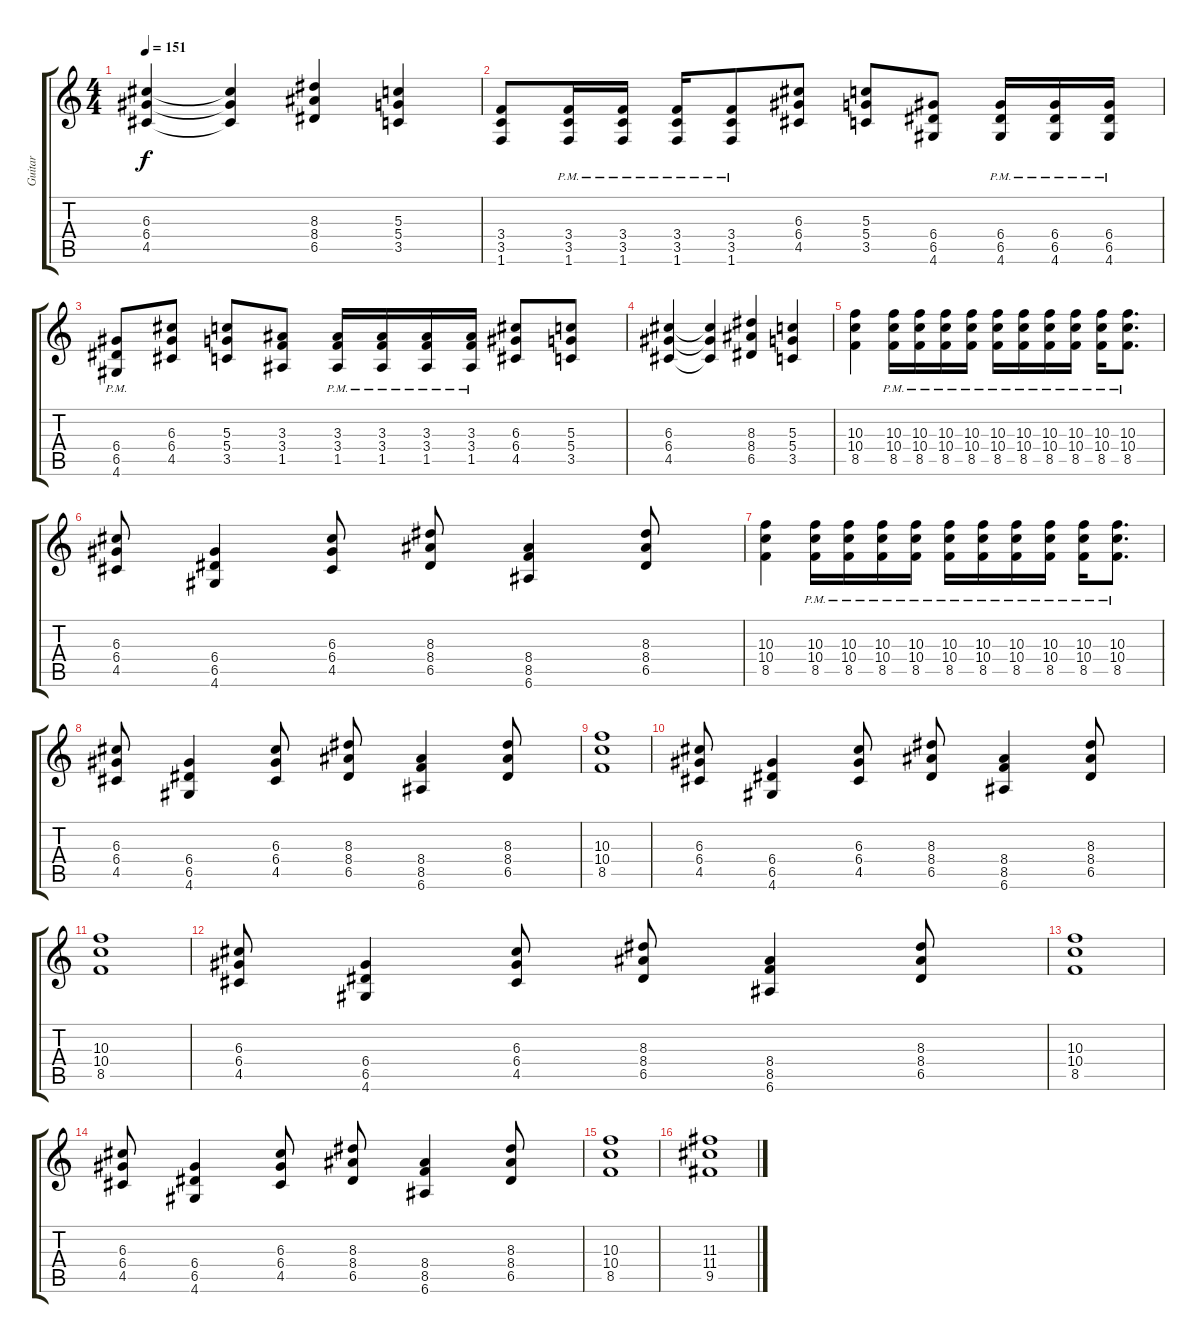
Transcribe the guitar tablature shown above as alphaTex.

\track ("Guitar" "Guitar") {instrument distortionguitar}
\staff {score tabs}
\tuning (E4 B3 G3 D3 A2 E2) {hide}
\ts (4 4)
\tempo 151
\clef g2
\ks c
(6.3 6.4 4.5).4{dy f} (6.3{t} 6.4{t} 4.5{t}).4 (8.3 8.4 6.5).4 (5.3 5.4 3.5).4 |
(3.4 3.5 1.6).8 (3.4{pm} 3.5{pm} 1.6{pm}).16 (3.4{pm} 3.5{pm} 1.6{pm}).16 (3.4{pm} 3.5{pm} 1.6{pm}).16 (3.4{pm} 3.5{pm} 1.6{pm}).8 (6.3 6.4 4.5).8 (5.3 5.4 3.5).8 (6.4 6.5 4.6).8 (6.4{pm} 6.5{pm} 4.6{pm}).16 (6.4{pm} 6.5{pm} 4.6{pm}).16 (6.4{pm} 6.5{pm} 4.6{pm}).16 |
(6.4{pm} 6.5{pm} 4.6{pm}).8 (6.3 6.4 4.5).8 (5.3 5.4 3.5).8 (3.3 3.4 1.5).8 (3.3{pm} 3.4{pm} 1.5{pm}).16 (3.3{pm} 3.4{pm} 1.5{pm}).16 (3.3{pm} 3.4{pm} 1.5{pm}).16 (3.3{pm} 3.4{pm} 1.5{pm}).16 (6.3 6.4 4.5).8 (5.3 5.4 3.5).8 |
(6.3 6.4 4.5).4 (6.3{t} 6.4{t} 4.5{t}).4 (8.3 8.4 6.5).4 (5.3 5.4 3.5).4 |
(10.3 10.4 8.5).4 (10.3{pm} 10.4{pm} 8.5{pm}).16 (10.3{pm} 10.4{pm} 8.5{pm}).16 (10.3{pm} 10.4{pm} 8.5{pm}).16 (10.3{pm} 10.4{pm} 8.5{pm}).16 (10.3{pm} 10.4{pm} 8.5{pm}).16 (10.3{pm} 10.4{pm} 8.5{pm}).16 (10.3{pm} 10.4{pm} 8.5{pm}).16 (10.3{pm} 10.4{pm} 8.5{pm}).16 (10.3{pm} 10.4{pm} 8.5{pm}).16 (10.3{pm} 10.4{pm} 8.5{pm}).8{d} |
(6.3 6.4 4.5).8 (6.4 6.5 4.6).4 (6.3 6.4 4.5).8 (8.3 8.4 6.5).8 (8.4 8.5 6.6).4 (8.3 8.4 6.5).8 |
(10.3 10.4 8.5).4 (10.3{pm} 10.4{pm} 8.5{pm}).16 (10.3{pm} 10.4{pm} 8.5{pm}).16 (10.3{pm} 10.4{pm} 8.5{pm}).16 (10.3{pm} 10.4{pm} 8.5{pm}).16 (10.3{pm} 10.4{pm} 8.5{pm}).16 (10.3{pm} 10.4{pm} 8.5{pm}).16 (10.3{pm} 10.4{pm} 8.5{pm}).16 (10.3{pm} 10.4{pm} 8.5{pm}).16 (10.3{pm} 10.4{pm} 8.5{pm}).16 (10.3{pm} 10.4{pm} 8.5{pm}).8{d} |
(6.3 6.4 4.5).8 (6.4 6.5 4.6).4 (6.3 6.4 4.5).8 (8.3 8.4 6.5).8 (8.4 8.5 6.6).4 (8.3 8.4 6.5).8 |
(10.3 10.4 8.5).1 |
(6.3 6.4 4.5).8 (6.4 6.5 4.6).4 (6.3 6.4 4.5).8 (8.3 8.4 6.5).8 (8.4 8.5 6.6).4 (8.3 8.4 6.5).8 |
(10.3 10.4 8.5).1 |
(6.3 6.4 4.5).8 (6.4 6.5 4.6).4 (6.3 6.4 4.5).8 (8.3 8.4 6.5).8 (8.4 8.5 6.6).4 (8.3 8.4 6.5).8 |
(10.3 10.4 8.5).1 |
(6.3 6.4 4.5).8 (6.4 6.5 4.6).4 (6.3 6.4 4.5).8 (8.3 8.4 6.5).8 (8.4 8.5 6.6).4 (8.3 8.4 6.5).8 |
(10.3 10.4 8.5).1 |
(11.3 11.4 9.5).1
